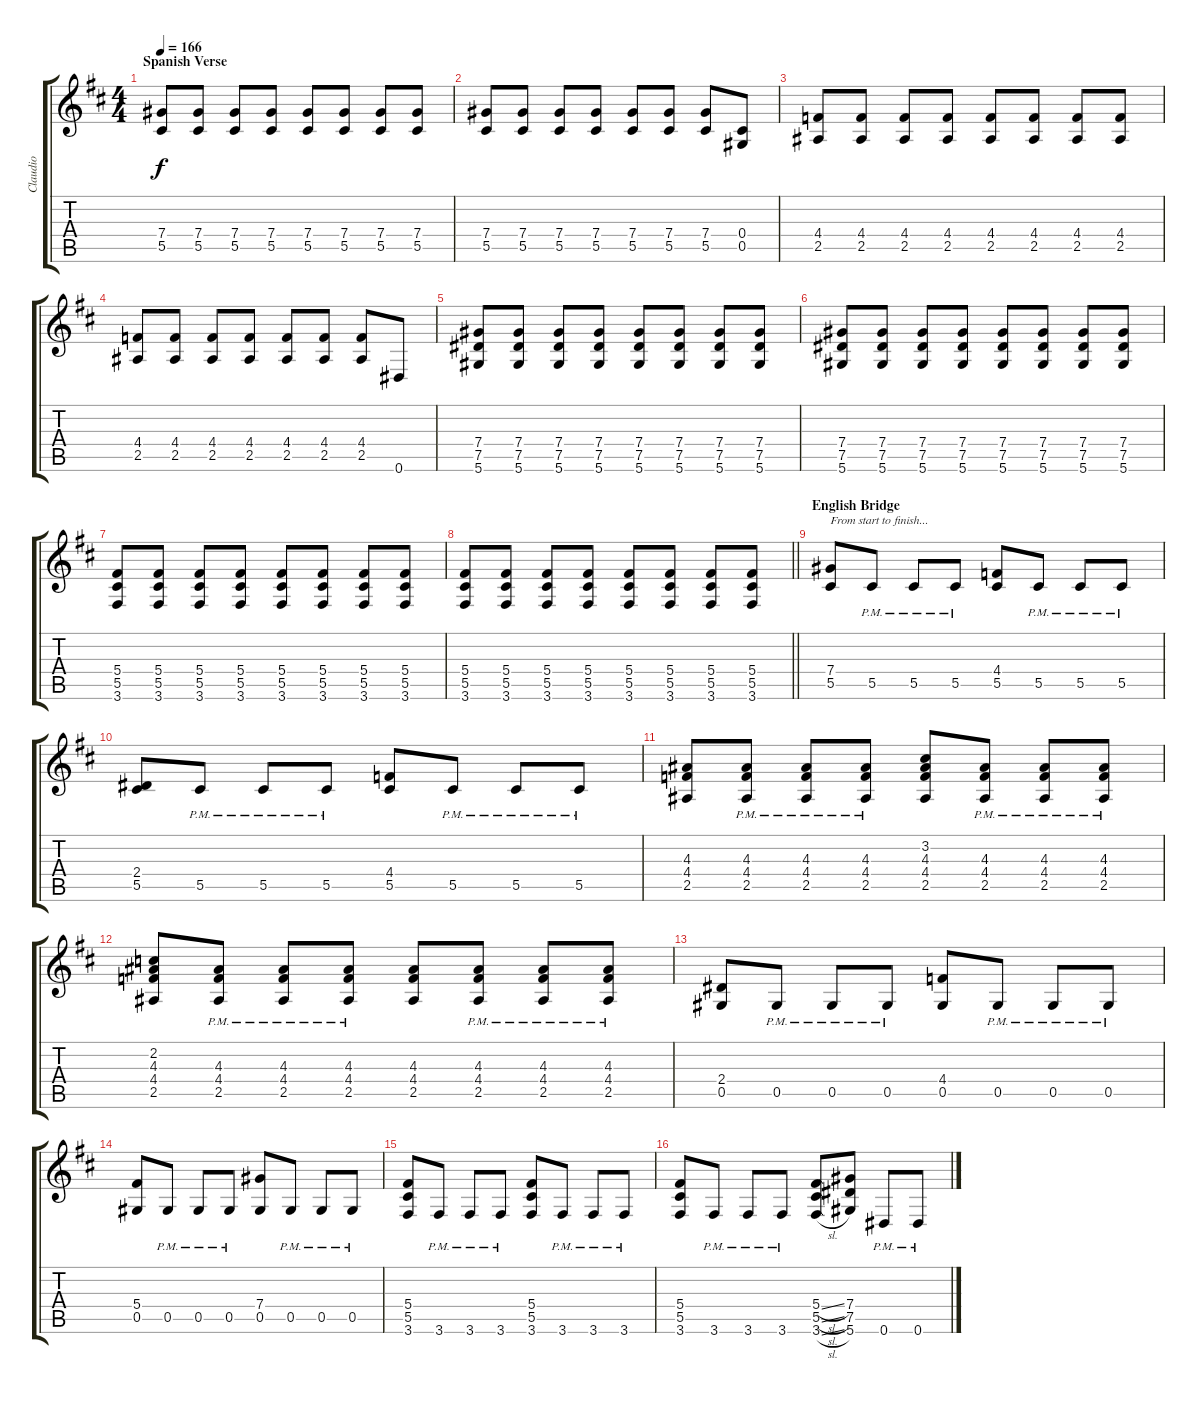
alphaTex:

\track ("Claudio" "Claudio") {instrument distortionguitar}
\staff {score tabs}
\tuning (Eb4 Bb3 Gb3 Db3 Ab2 Eb2) {hide}
\ts (4 4)
\section ("" "Spanish Verse")
\tempo 166
\clef g2
\ks d
(7.4 5.5).8{dy f} (7.4 5.5).8 (7.4 5.5).8 (7.4 5.5).8 (7.4 5.5).8 (7.4 5.5).8 (7.4 5.5).8 (7.4 5.5).8 |
(7.4 5.5).8 (7.4 5.5).8 (7.4 5.5).8 (7.4 5.5).8 (7.4 5.5).8 (7.4 5.5).8 (7.4 5.5).8 (0.4 0.5).8 |
(4.4 2.5).8 (4.4 2.5).8 (4.4 2.5).8 (4.4 2.5).8 (4.4 2.5).8 (4.4 2.5).8 (4.4 2.5).8 (4.4 2.5).8 |
(4.4 2.5).8 (4.4 2.5).8 (4.4 2.5).8 (4.4 2.5).8 (4.4 2.5).8 (4.4 2.5).8 (4.4 2.5).8 0.6.8 |
(7.4 7.5 5.6).8 (7.4 7.5 5.6).8 (7.4 7.5 5.6).8 (7.4 7.5 5.6).8 (7.4 7.5 5.6).8 (7.4 7.5 5.6).8 (7.4 7.5 5.6).8 (7.4 7.5 5.6).8 |
(7.4 7.5 5.6).8 (7.4 7.5 5.6).8 (7.4 7.5 5.6).8 (7.4 7.5 5.6).8 (7.4 7.5 5.6).8 (7.4 7.5 5.6).8 (7.4 7.5 5.6).8 (7.4 7.5 5.6).8 |
(5.4 5.5 3.6).8 (5.4 5.5 3.6).8 (5.4 5.5 3.6).8 (5.4 5.5 3.6).8 (5.4 5.5 3.6).8 (5.4 5.5 3.6).8 (5.4 5.5 3.6).8 (5.4 5.5 3.6).8 |
\barLineRight lightlight
(5.4 5.5 3.6).8 (5.4 5.5 3.6).8 (5.4 5.5 3.6).8 (5.4 5.5 3.6).8 (5.4 5.5 3.6).8 (5.4 5.5 3.6).8 (5.4 5.5 3.6).8 (5.4 5.5 3.6).8 |
\section ("" "English Bridge")
(7.4 5.5).8{txt "From start to finish..."} 5.5{pm}.8 5.5{pm}.8 5.5{pm}.8 (4.4 5.5).8 5.5{pm}.8 5.5{pm}.8 5.5{pm}.8 |
(2.4 5.5).8 5.5{pm}.8 5.5{pm}.8 5.5{pm}.8 (4.4 5.5).8 5.5{pm}.8 5.5{pm}.8 5.5{pm}.8 |
(4.3 4.4 2.5).8 (4.3{pm} 4.4{pm} 2.5{pm}).8 (4.3{pm} 4.4{pm} 2.5{pm}).8 (4.3{pm} 4.4{pm} 2.5{pm}).8 (3.2 4.3 4.4 2.5).8 (4.3{pm} 4.4{pm} 2.5{pm}).8 (4.3{pm} 4.4{pm} 2.5{pm}).8 (4.3{pm} 4.4{pm} 2.5{pm}).8 |
(2.2 4.3 4.4 2.5).8 (4.3{pm} 4.4{pm} 2.5{pm}).8 (4.3{pm} 4.4{pm} 2.5{pm}).8 (4.3{pm} 4.4{pm} 2.5{pm}).8 (4.3 4.4 2.5).8 (4.3{pm} 4.4{pm} 2.5{pm}).8 (4.3{pm} 4.4{pm} 2.5{pm}).8 (4.3{pm} 4.4{pm} 2.5{pm}).8 |
(2.4 0.5).8 0.5{pm}.8 0.5{pm}.8 0.5{pm}.8 (4.4 0.5).8 0.5{pm}.8 0.5{pm}.8 0.5{pm}.8 |
(5.4 0.5).8 0.5{pm}.8 0.5{pm}.8 0.5{pm}.8 (7.4 0.5).8 0.5{pm}.8 0.5{pm}.8 0.5{pm}.8 |
(5.4 5.5 3.6).8 3.6{pm}.8 3.6{pm}.8 3.6{pm}.8 (5.4 5.5 3.6).8 3.6{pm}.8 3.6{pm}.8 3.6{pm}.8 |
(5.4 5.5 3.6).8 3.6{pm}.8 3.6{pm}.8 3.6{pm}.8 (5.4{sl} 5.5{sl} 3.6{sl}).8 (7.4 7.5 5.6).8 0.6{pm}.8 0.6{pm}.8
